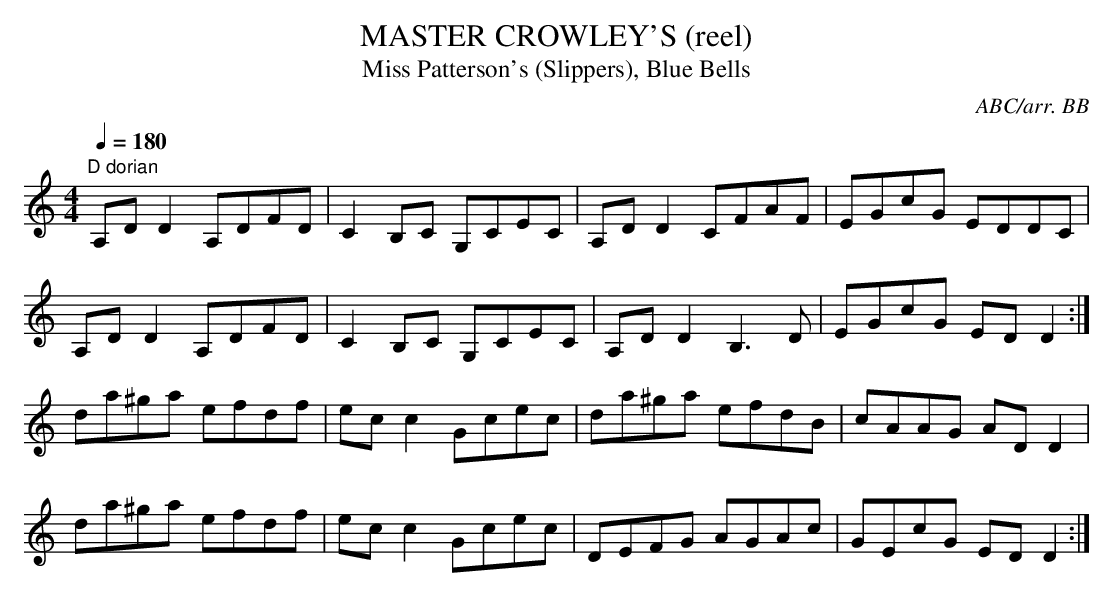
X:1
T:MASTER CROWLEY'S (reel)
T:Miss Patterson's (Slippers), Blue Bells
C:ABC/arr. BB
M:4/4
Q:1/4=180
L:1/8
K:C
"D dorian"
A,DD2 A,DFD|C2B,C G,CEC|A,DD2 CFAF|EGcG EDDC|
A,DD2 A,DFD|C2B,C G,CEC|A,DD2 B,3D|EGcG EDD2 :|
da^ga efdf|ecc2 Gcec|da^ga efdB|cAAG ADD2|
da^ga efdf|ecc2 Gcec|DEFG AGAc|GEcG EDD2 :|
